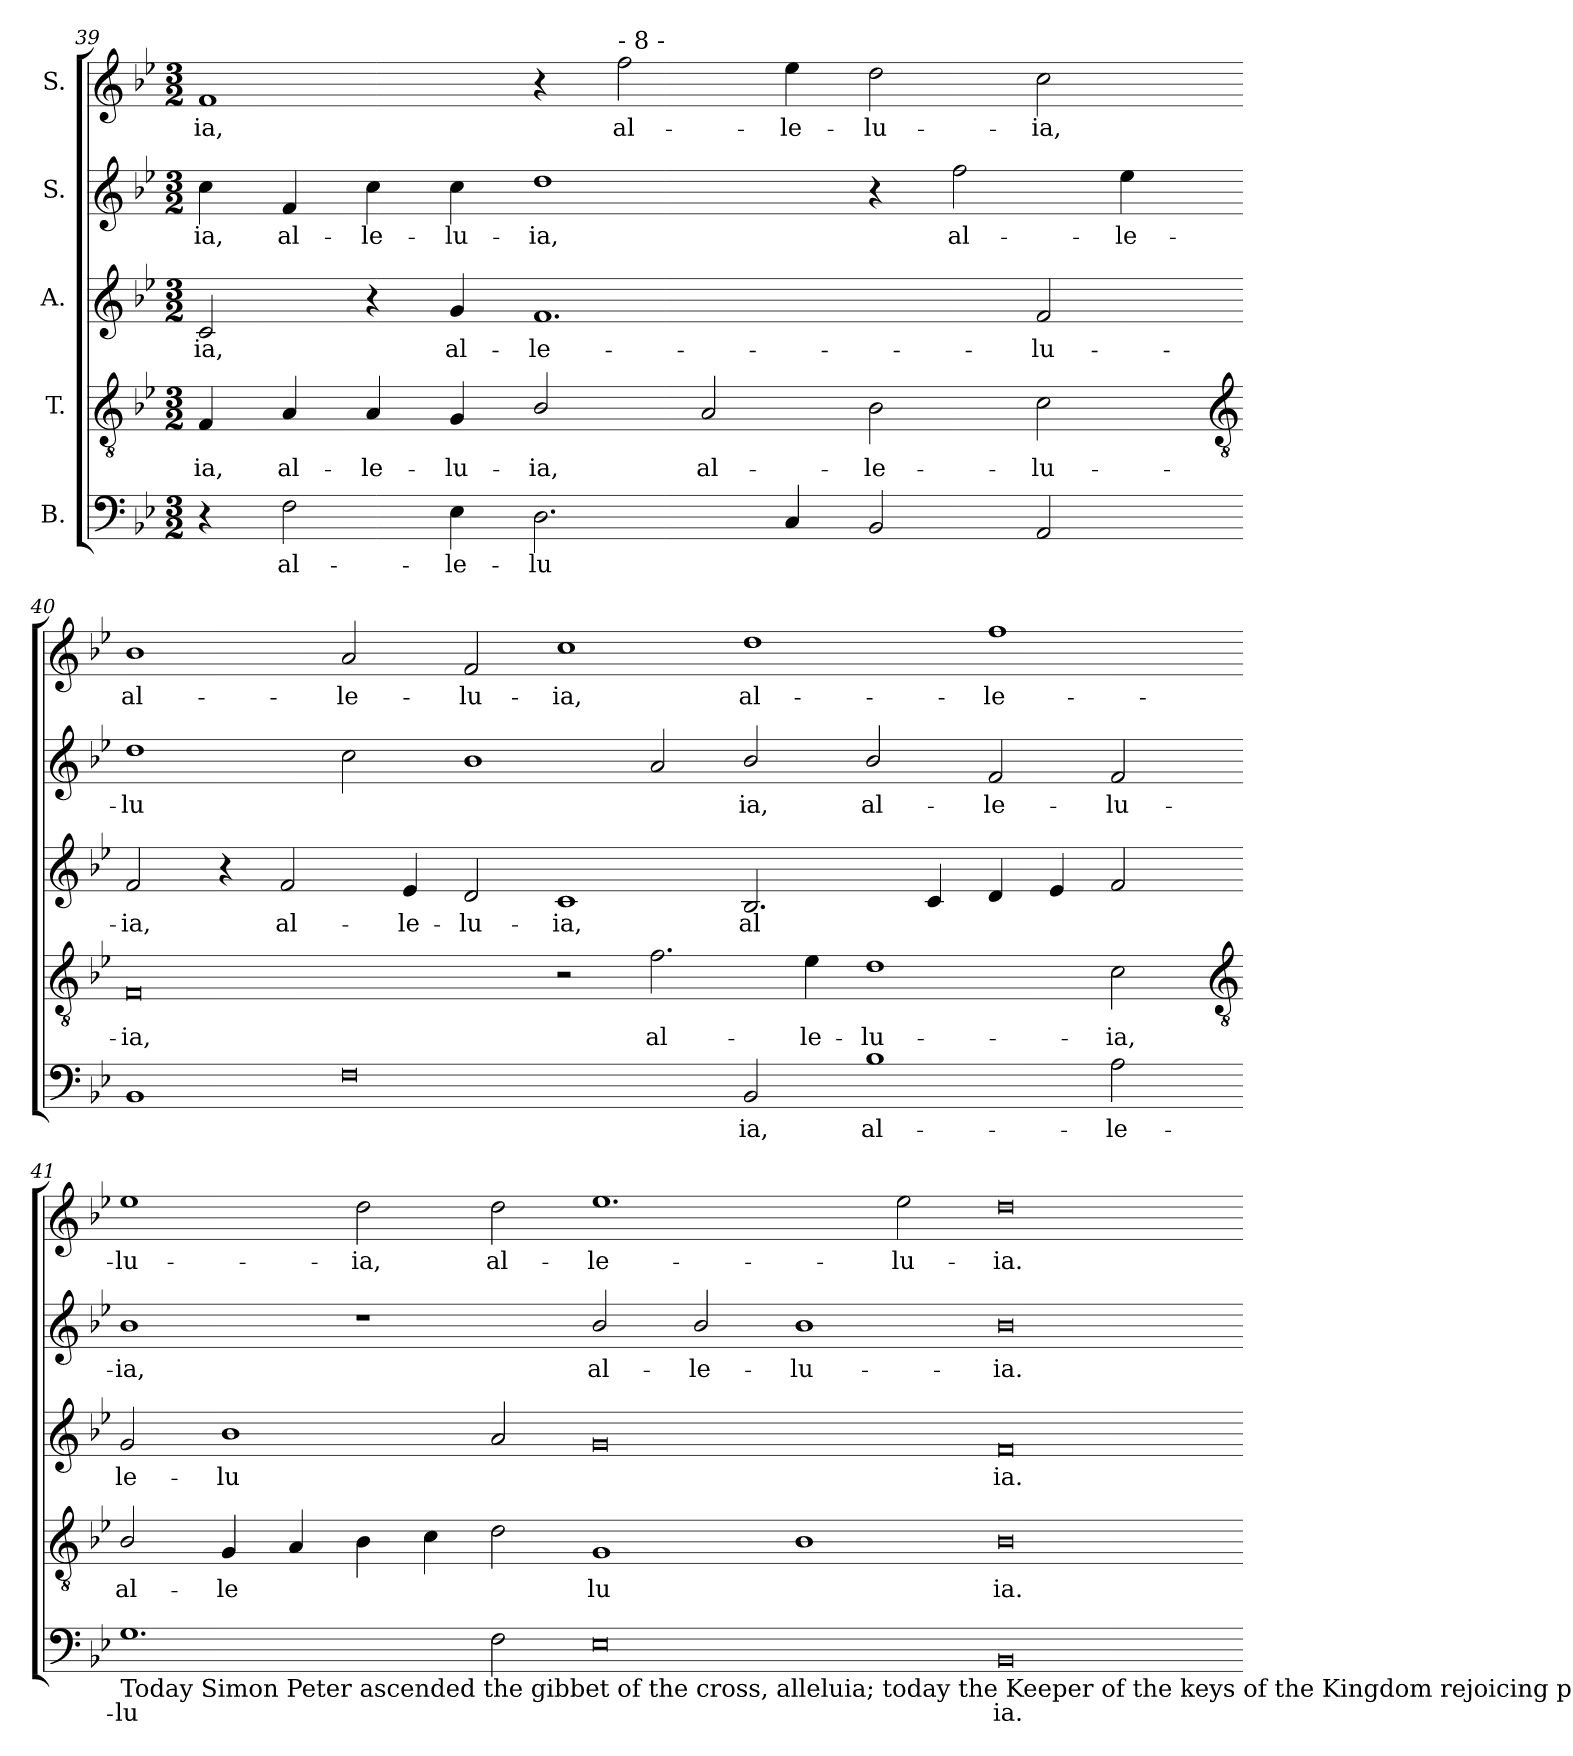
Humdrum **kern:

**kern	**text	**kern	**text	**kern	**text	**kern	**text	**kern	**text
*part5	*part5	*part4	*part4	*part3	*part3	*part2	*part2	*part1	*part1
*staff5	*staff5	*staff4	*staff4	*staff3	*staff3	*staff2	*staff2	*staff1	*staff1
*I"B.	*	*I"T.	*	*I"A.	*	*I"S.	*	*I"S.	*
!!LO:LB:g=z
*clefF4	*	*clefGv2	*	*clefG2	*	*clefG2	*	*clefG2	*
*k[b-e-]	*	*k[b-e-]	*	*k[b-e-]	*	*k[b-e-]	*	*k[b-e-]	*
*B-:	*	*B-:	*	*B-:	*	*B-:	*	*B-:	*
*M3/2	*	*M3/2	*	*M3/2	*	*M3/2	*	*M3/2	*
=39	=39	=39	=39	=39	=39	=39	=39	=39	=39
!	!	!	!LO:LY:b	!	!LO:LY:b	!	!LO:LY:b	!	!LO:LY:b
4r	.	4F	-ia,	2c	-ia,	4cc	-ia,	1f	ia,
!	!LO:LY:b	!	!LO:LY:b	!	!	!	!LO:LY:b	!	!
2F	al-	4A	al-	.	.	4f	al-	.	.
!	!	!	!LO:LY:b	!	!	!	!LO:LY:b	!	!
.	.	4A	-le-	4r	.	4cc	-le-	.	.
!	!LO:LY:b	!	!LO:LY:b	!	!LO:LY:b	!	!LO:LY:b	!	!
4E-	-le-	4G	-lu-	4g	al-	4cc	-lu-	.	.
!	!LO:LY:b	!	!LO:LY:b	!	!LO:LY:b	!	!LO:LY:b	!	!
2.D	-lu	2B-/	-ia,	1.f	-le-	1dd	-ia,	4r	.
!	!	!	!	!	!	!	!	!LO:TX:a:t=- 8 -	!
!	!	!	!	!	!	!	!	!	!LO:LY:b
.	.	.	.	.	.	.	.	2ff	al-
!	!	!	!LO:LY:b	!	!	!	!	!	!
.	.	2A	al-	.	.	.	.	.	.
!	!	!	!	!	!	!	!	!	!LO:LY:b
4C	.	.	.	.	.	.	.	4ee-	-le-
!	!	!	!LO:LY:b	!	!	!	!	!	!LO:LY:b
2BB-	.	2B-	-le-	.	.	4r	.	2dd	-lu-
!	!	!	!	!	!	!	!LO:LY:b	!	!
.	.	.	.	.	.	2ff	al-	.	.
!	!	!	!LO:LY:b	!	!LO:LY:b	!	!	!	!LO:LY:b
2AA	.	2c	-lu-	2f	-lu-	.	.	2cc	-ia,
!	!	!	!	!	!	!	!LO:LY:b	!	!
.	.	.	.	.	.	4ee-	-le-	.	.
!!LO:LB:g=z
=40-	=40-	=40-	=40-	=40-	=40-	=40-	=40-	=40-	=40-
*	*	*clefGv2	*	*	*	*	*	*	*
!	!	!	!LO:LY:b	!	!LO:LY:b	!	!LO:LY:b	!	!LO:LY:b
1BB-	.	0F	-ia,	2f	-ia,	1dd	-lu	1b-	al-
.	.	.	.	4r	.	.	.	.	.
!	!	!	!	!	!LO:LY:b	!	!	!	!
.	.	.	.	2f	al-	.	.	.	.
!	!	!	!	!	!	!	!	!	!LO:LY:b
0F	.	.	.	.	.	2cc	.	2a	-le-
!	!	!	!	!	!LO:LY:b	!	!	!	!
.	.	.	.	4e-	-le-	.	.	.	.
!	!	!	!	!	!LO:LY:b	!	!	!	!LO:LY:b
.	.	.	.	2d	-lu-	1b-	.	2f	-lu-
!	!	!	!	!	!LO:LY:b	!	!	!	!LO:LY:b
.	.	2r	.	1c	-ia,	.	.	1cc	-ia,
!	!	!	!LO:LY:b	!	!	!	!	!	!
.	.	2.f	al-	.	.	2a	.	.	.
!	!LO:LY:b	!	!	!	!LO:LY:b	!	!LO:LY:b	!	!LO:LY:b
2BB-	ia,	.	.	2.B-	al	2b-/	ia,	1dd	al-
!	!	!	!LO:LY:b	!	!	!	!	!	!
.	.	4e-	-le-	.	.	.	.	.	.
!	!LO:LY:b	!	!LO:LY:b	!	!	!	!LO:LY:b	!	!
1B-	al-	1d	-lu-	.	.	2b-/	al-	.	.
.	.	.	.	4c	.	.	.	.	.
!	!	!	!	!	!	!	!LO:LY:b	!	!LO:LY:b
.	.	.	.	4d	.	2f	-le-	1ff	-le-
.	.	.	.	4e-	.	.	.	.	.
!	!LO:LY:b	!	!LO:LY:b	!	!	!	!LO:LY:b	!	!
2A	-le-	2c	-ia,	2f	.	2f	-lu-	.	.
!!LO:LB:g=z
=41-	=41-	=41-	=41-	=41-	=41-	=41-	=41-	=41-	=41-
*	*	*clefGv2	*	*	*	*	*	*	*
!LO:TX:b:t=Today Simon Peter ascended the gibbet of the cross, alleluia; today the Keeper of the keys of the Kingdom rejoicing passed over to Christ; today Paul the Apostle, light of the world, was beheaded, and for Christ's name was crowned with martyrdom, alleluia.	!	!	!	!	!	!	!	!	!
!	!LO:LY:b	!	!LO:LY:b	!	!LO:LY:b	!	!LO:LY:b	!	!LO:LY:b
1.G	-lu	2B-/	al-	2g	le-	1b-	-ia,	1ee-	-lu-
!	!	!	!LO:LY:b	!	!LO:LY:b	!	!	!	!
.	.	4G	-le	1b-	-lu	.	.	.	.
.	.	4A	.	.	.	.	.	.	.
!	!	!	!	!	!	!	!	!	!LO:LY:b
.	.	4B-	.	.	.	1r	.	2dd	-ia,
.	.	4c	.	.	.	.	.	.	.
!	!	!	!	!	!	!	!	!	!LO:LY:b
2F	.	2d	.	2a	.	.	.	2dd	al-
!	!	!	!LO:LY:b	!	!	!	!LO:LY:b	!	!LO:LY:b
0E-	.	1G	lu	0g	.	2b-/	al-	1.ee-	-le-
!	!	!	!	!	!	!	!LO:LY:b	!	!
.	.	.	.	.	.	2b-/	-le-	.	.
!	!	!	!	!	!	!	!LO:LY:b	!	!
.	.	1B-	.	.	.	1b-	-lu-	.	.
!	!	!	!	!	!	!	!	!	!LO:LY:b
.	.	.	.	.	.	.	.	2ee-	-lu-
!	!LO:LY:b	!	!LO:LY:b	!	!LO:LY:b	!	!LO:LY:b	!	!LO:LY:b
0BB-	ia.	0B-	ia.	0f	ia.	0b-	-ia.	0dd	-ia.
=-	=-	=-	=-	=-	=-	=-	=-	=-	=-
*-	*-	*-	*-	*-	*-	*-	*-	*-	*-
